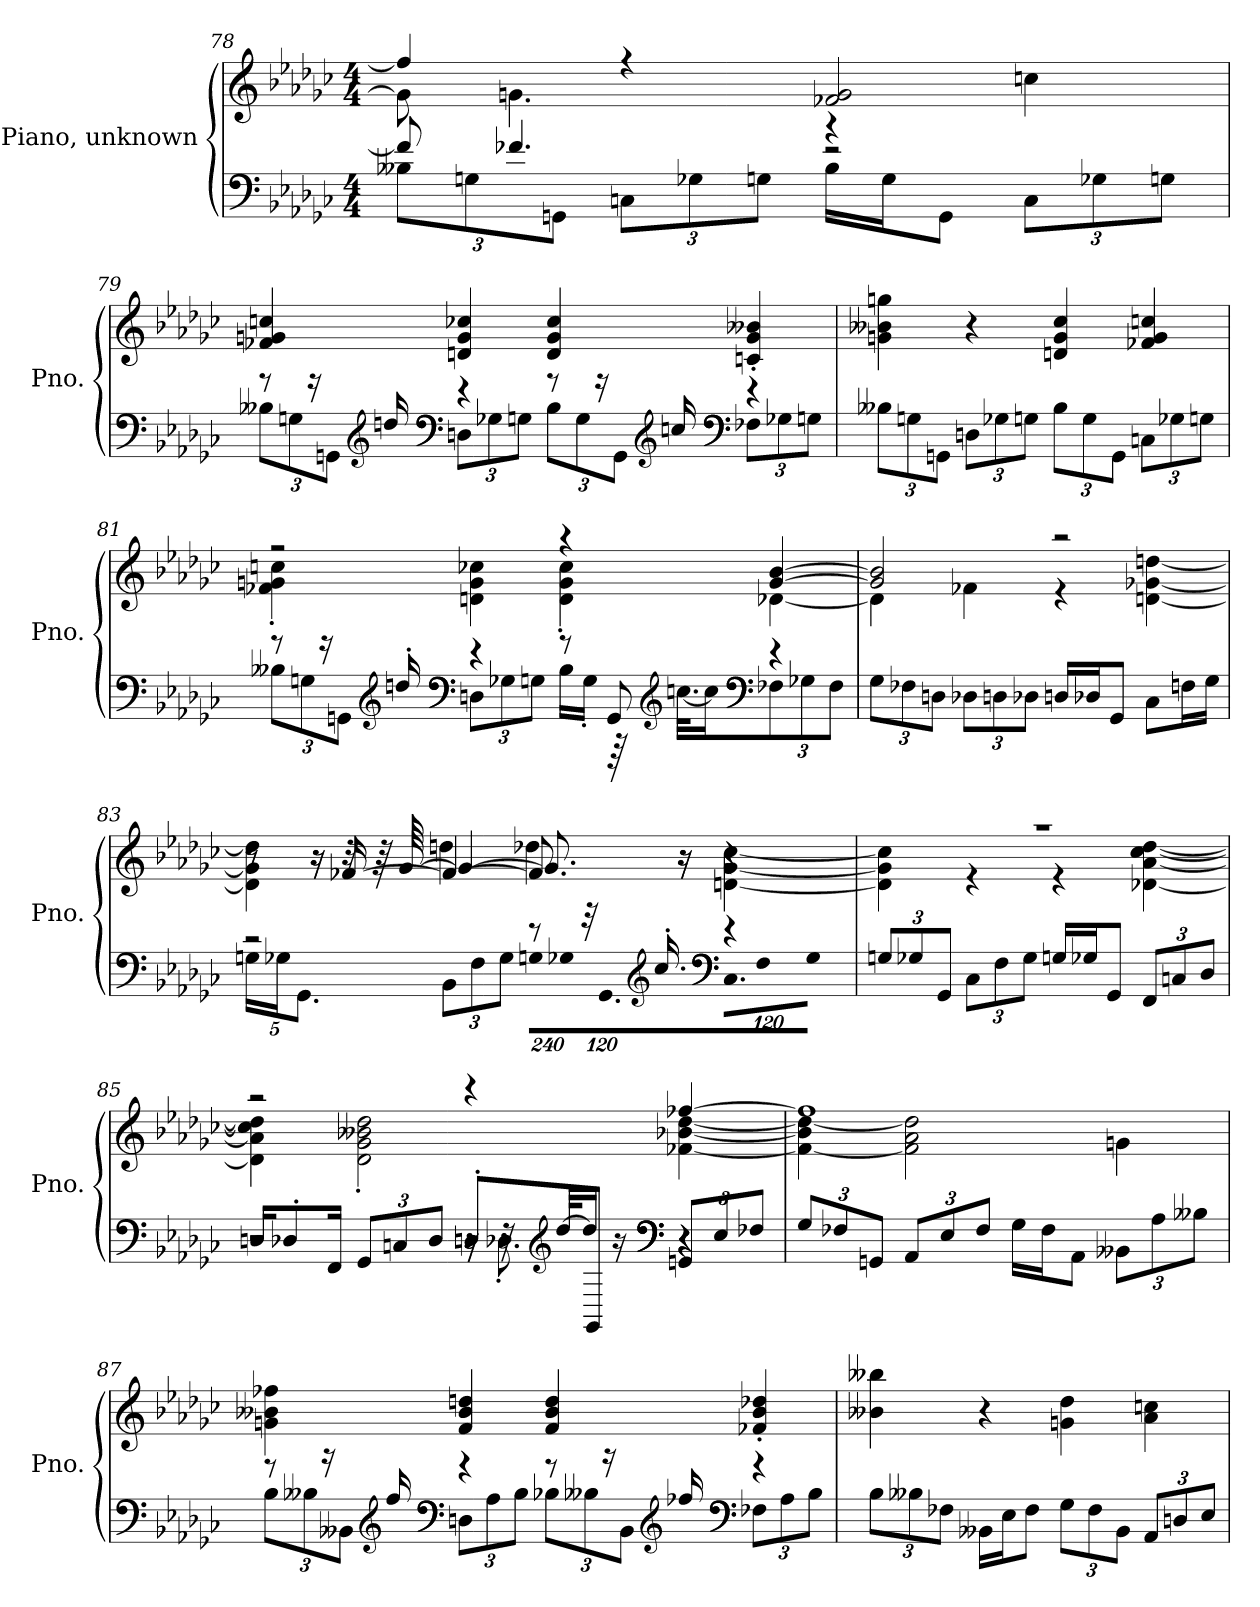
**kern	**kern
*part1	*part1
*staff2	*staff1
*I"Piano, unknown	*
*I'Pno.	*
!!LO:LB:g=z
*clefF4	*clefG2
*k[b-e-a-d-g-c-]	*k[b-e-a-d-g-c-]
*M4/4	*M4/4
=78	=78
*^	*
*	*Xbrackettup	*
*	*	*^
8f-/]	12B--X\L	4ff-/]	8g\]
.	12Gn\	.	.
4.f-X/	.	.	4.gn\
.	12GGn\J	.	.
.	12Cn\L	4r	.
.	12G-X\	.	.
.	12Gn\J	.	.
2r	16B--\LL	2f-X/ 2g/	4r
.	16G\J	.	.
.	8GG\J	.	.
.	12C\L	.	4ccn\
.	12G-X\	.	.
.	12Gn\J	.	.
*	*	*v	*v
!!LO:PB:g=z
=79	=79	=79
8r	12B--X\L	4f-X/ 4gn/ 4ccn/
.	12Gn\	.
16r	.	.
.	12GGn\J	.
*clefG2	*	*
16ddn/	.	.
*clefF4	*	*
4r	12Dn\L	4dn/ 4g/ 4cc-X/
.	12G-X\	.
.	12Gn\J	.
8r	12B--\L	4d/ 4g/ 4cc-/
.	12G\	.
16r	.	.
.	12GG\J	.
*clefG2	*	*
16ccn/	.	.
*clefF4	*	*
4r	12F-X\L	4cn/' 4g/' 4b--X/'
.	12G-X\	.
.	12Gn\J	.
*v	*v	*
!!LO:LB:g=z
=80	=80
12B--X\L	4gn\ 4b--X\ 4ggn\
12Gn\	.
12GGn\J	.
12Dn\L	4r
12G-X\	.
12Gn\J	.
12B--\L	4dn/ 4g/ 4cc-/
12G\	.
12GG\J	.
12Cn\L	4f-X/ 4g/ 4ccn/
12G-X\	.
12Gn\J	.
!!LO:LB:g=z
=81	=81
*^	*^
8r	12B--X\L	2r	4f-X\' 4gn\' 4ccn\'
.	12Gn\	.	.
16r	.	.	.
.	12GGn\J	.	.
*clefG2	*	*	*
16ddn'/	.	.	.
*clefF4	*	*	*
4r	12Dn\L	.	4dn\ 4g\ 4cc-X\
.	12G-X\	.	.
.	12Gn\J	.	.
8r	16B--\LL	4r	4d\' 4g\' 4cc-\'
.	16G'\JJ	.	.
8GG/	64r	.	.
*clefG2	*	*	*
.	[32.ccn\KLL	.	.
.	16cc\J]	.	.
*clefF4	*	*	*
4r	12F-X\	[4g/ [4b-/	[4d-X\
.	12G-X\	.	.
.	12F-\J	.	.
*v	*v	*	*
!!LO:LB:g=z	!!
=82	=82	=82
12G-\L	2g/] 2b-/]	4d-\]
12F-X\	.	.
12Dn\J	.	.
12D-X\L	.	4f-X\
12Dn\	.	.
12D-X\J	.	.
16Dn/LL	2r	4r
16D-X/J	.	.
8GG-/J	.	.
8C-\L	.	[4dn\ [4g-X\ [4ddn\
16Fn\L	.	.
16G-\JJ	.	.
!!LO:LB:g=z
=83	=83	=83
*^	*	*^
2r	20Gn\LL	8r	4d\] 4g-\] 4dd\]	8r
.	20G-X\J	.	.	.
.	10.GG-\J	.	.	.
.	.	16r	.	16r
.	.	[16f-X/	.	32r
.	.	.	.	64r
.	.	.	.	[64g-/
.	12BB-\L	4f-/_	4ddn\	4g-/_
.	12F\	.	.	.
.	12G-\J	.	.	.
!	!LO:N:vis=16	!	!	!
8r	1920%137Gn\LL	8.f-/]	4dd-X\	8.g-/]
!	!LO:N:vis=16	!	!	!
.	1920%137G-X\	.	.	.
32r	.	.	.	.
!	!LO:N:vis=16.	!	!	!
.	960%103GG-\JJ	.	.	.
*clefG2	*	*	*	*
16.cc-'/	.	.	.	.
.	.	16r	.	16r
*clefF4	*	*	*	*
!	!LO:N:vis=16.	!	!	!
4r	960%103C-\LL	4r	[4dn\ [4g-\ [4cc-\	4r
!	!LO:N:vis=16	!	!	!
.	1920%137F\	.	.	.
!	!LO:N:vis=16	!	!	!
.	1920%137G-\JJ	.	.	.
*v	*v	*	*	*
*	*	*v	*v
=84	=84	=84
12Gn/L	1r	4d\] 4g-\] 4cc-\]
12G-X/	.	.
12GG-/J	.	.
12C-\L	.	4r
12F\	.	.
12G-\J	.	.
16Gn/LL	.	4r
16G-X/J	.	.
8GG-/J	.	.
12FF/L	.	[4d-X\ [4a-\ [4cc-\ [4dd-\
12Cn/	.	.
12D-/J	.	.
!!LO:LB:g=z	!!
=85	=85	=85
*^	*	*
*	*^	*	*
2r	2r	16Dn/KL	2r	4d-\] 4a-\] 4cc-\] 4dd-\]
.	.	8D-X'/	.	.
.	.	16FF/Jk	.	.
.	.	12GG-/L	.	2d-\' 2g-\' 2b--X\' 2dd-\'
.	.	12Cn/	.	.
.	.	12D-/J	.	.
16r	16r	8Dn'/L	4r	.
32r	8.D-X'\	.	.	.
*clefG2	*	*	*	*
[32dd-/KLL	.	.	.	.
16dd-/JJ]	.	8GG-/J	.	.
16r	.	.	.	.
*clefF4	*	*	*	*
4r	4r	12GGn/L	[4ff-X/	[4f-X\ [4b-X\ [4dd-\
.	.	12E-/	.	.
.	.	12F-X/J	.	.
*v	*v	*v	*	*
=86	=86	=86
12G-/L	1ff-]	4f-\_ 4b-\] 4dd-\_
12F-X/	.	.
12GGn/J	.	.
12AA-/L	.	2f-\] 2a-\ 2dd-\]
12E-/	.	.
12F-/J	.	.
16G-\LL	.	.
16F-\J	.	.
8AA-\J	.	.
12BB--X\L	.	4gn\
12A-\	.	.
12B--X\J	.	.
*	*v	*v
!!LO:PB:g=z
=87	=87
*^	*
8r	12B-\L	4gn\ 4b--X\ 4ff-X\
.	12B--X\	.
16r	.	.
.	12BB--X\J	.
*clefG2	*	*
16ff/	.	.
*clefF4	*	*
4r	12Dn\L	4f/ 4b--/ 4ddn/
.	12A-\	.
.	12B--\J	.
8r	12B-X\L	4f/ 4b--/ 4dd/
.	12B--X\	.
16r	.	.
.	12BB--\J	.
*clefG2	*	*
16ff-X/	.	.
*clefF4	*	*
4r	12F-X\L	4f-X/' 4b--/' 4dd-X/'
.	12A-\	.
.	12B--\J	.
*v	*v	*
!!LO:LB:g=z
=88	=88
12B-\L	4b--X\ 4bb--X\
12B--X\	.
12F-X\J	.
16BB--X\LL	4r
16E-\J	.
8F-\J	.
12G-\L	4gn\ 4dd-\
12F-\	.
12BB--\J	.
12AA-/L	4a-\ 4ccn\
12Dn/	.
12E-/J	.
=	=
*-	*-
